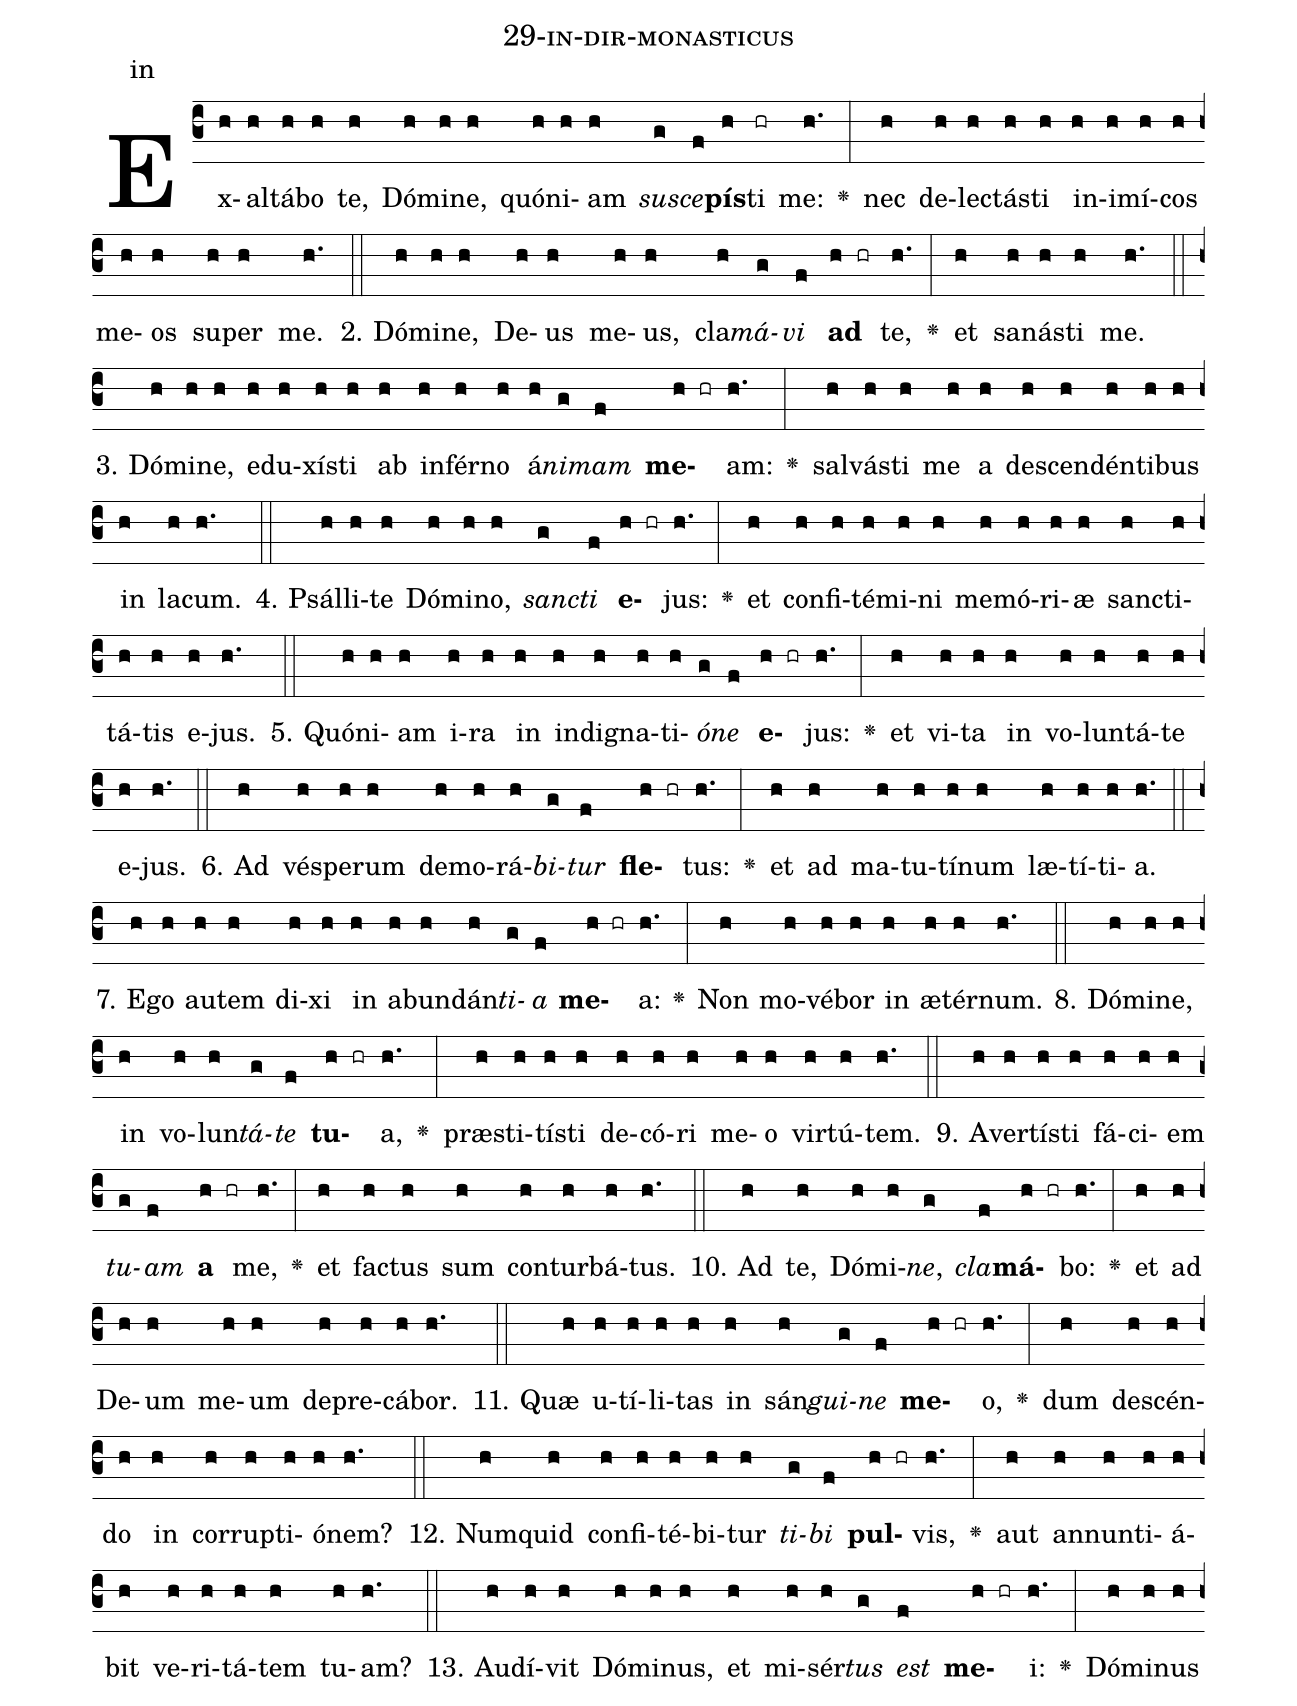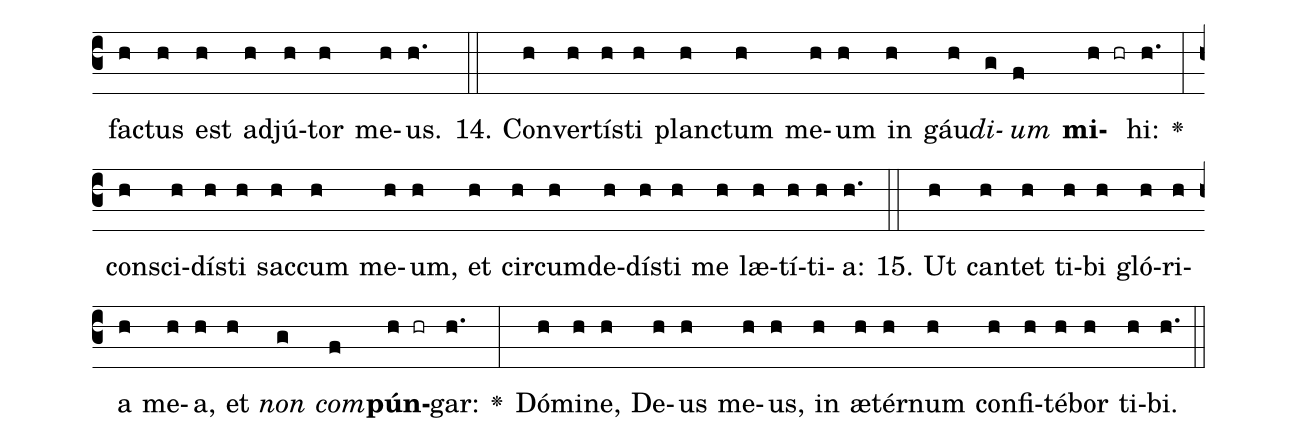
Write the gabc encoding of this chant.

name: 29-in-dir-monasticus;
annotation: in;
%%
(c3)Ex(h)al(h)tá(h)bo(h) te,(h) Dó(h)mi(h)ne,(h) quón(h)i(h)am(h) <i>su</i>(g)<i>sce</i>(f)<b>pís</b>(h)ti(hr) me:(h.) <v>\greheightstar</v>(:) nec(h) de(h)lec(h)tás(h)ti(h) in(h)i(h)mí(h)cos(h) me(h)os(h) su(h)per(h) me.(h.) (::)
2. Dó(h)mi(h)ne,(h) De(h)us(h) me(h)us,(h) cla(h)<i>má</i>(g)<i>vi</i>(f) <b>ad</b>(h hr) te,(h.) <v>\greheightstar</v>(:) et(h) sa(h)nás(h)ti(h) me.(h.) (::)
3. Dó(h)mi(h)ne,(h) e(h)du(h)xís(h)ti(h) ab(h) in(h)fér(h)no(h) á(h)<i>ni</i>(g)<i>mam</i>(f) <b>me</b>(h hr)am:(h.) <v>\greheightstar</v>(:) sal(h)vás(h)ti(h) me(h) a(h) de(h)scen(h)dén(h)ti(h)bus(h) in(h) la(h)cum.(h.) (::)
4. Psál(h)li(h)te(h) Dó(h)mi(h)no,(h) <i>sanc</i>(g)<i>ti</i>(f) <b>e</b>(h hr)jus:(h.) <v>\greheightstar</v>(:) et(h) con(h)fi(h)té(h)mi(h)ni(h) me(h)mó(h)ri(h)æ(h) sanc(h)ti(h)tá(h)tis(h) e(h)jus.(h.) (::)
5. Quón(h)i(h)am(h) i(h)ra(h) in(h) in(h)di(h)gna(h)ti(h)<i>ó</i>(g)<i>ne</i>(f) <b>e</b>(h hr)jus:(h.) <v>\greheightstar</v>(:) et(h) vi(h)ta(h) in(h) vo(h)lun(h)tá(h)te(h) e(h)jus.(h.) (::)
6. Ad(h) vés(h)pe(h)rum(h) de(h)mo(h)rá(h)<i>bi</i>(g)<i>tur</i>(f) <b>fle</b>(h hr)tus:(h.) <v>\greheightstar</v>(:) et(h) ad(h) ma(h)tu(h)tí(h)num(h) læ(h)tí(h)ti(h)a.(h.) (::)
7. E(h)go(h) au(h)tem(h) di(h)xi(h) in(h) ab(h)un(h)dán(h)<i>ti</i>(g)<i>a</i>(f) <b>me</b>(h hr)a:(h.) <v>\greheightstar</v>(:) Non(h) mo(h)vé(h)bor(h) in(h) æ(h)tér(h)num.(h.) (::)
8. Dó(h)mi(h)ne,(h) in(h) vo(h)lun(h)<i>tá</i>(g)<i>te</i>(f) <b>tu</b>(h hr)a,(h.) <v>\greheightstar</v>(:) præ(h)sti(h)tís(h)ti(h) de(h)có(h)ri(h) me(h)o(h) vir(h)tú(h)tem.(h.) (::)
9. A(h)ver(h)tís(h)ti(h) fá(h)ci(h)em(h) <i>tu</i>(g)<i>am</i>(f) <b>a</b>(h hr) me,(h.) <v>\greheightstar</v>(:) et(h) fac(h)tus(h) sum(h) con(h)tur(h)bá(h)tus.(h.) (::)
10. Ad(h) te,(h) Dó(h)mi(h)<i>ne</i>,(g) <i>cla</i>(f)<b>má</b>(h hr)bo:(h.) <v>\greheightstar</v>(:) et(h) ad(h) De(h)um(h) me(h)um(h) de(h)pre(h)cá(h)bor.(h.) (::)
11. Quæ(h) u(h)tí(h)li(h)tas(h) in(h) sán(h)<i>gui</i>(g)<i>ne</i>(f) <b>me</b>(h hr)o,(h.) <v>\greheightstar</v>(:) dum(h) de(h)scén(h)do(h) in(h) cor(h)rup(h)ti(h)ó(h)nem?(h.) (::)
12. Num(h)quid(h) con(h)fi(h)té(h)bi(h)tur(h) <i>ti</i>(g)<i>bi</i>(f) <b>pul</b>(h hr)vis,(h.) <v>\greheightstar</v>(:) aut(h) an(h)nun(h)ti(h)á(h)bit(h) ve(h)ri(h)tá(h)tem(h) tu(h)am?(h.) (::)
13. Au(h)dí(h)vit(h) Dó(h)mi(h)nus,(h) et(h) mi(h)sér(h)<i>tus</i>(g) <i>est</i>(f) <b>me</b>(h hr)i:(h.) <v>\greheightstar</v>(:) Dó(h)mi(h)nus(h) fac(h)tus(h) est(h) ad(h)jú(h)tor(h) me(h)us.(h.) (::)
14. Con(h)ver(h)tís(h)ti(h) planc(h)tum(h) me(h)um(h) in(h) gáu(h)<i>di</i>(g)<i>um</i>(f) <b>mi</b>(h hr)hi:(h.) <v>\greheightstar</v>(:) con(h)sci(h)dís(h)ti(h) sac(h)cum(h) me(h)um,(h) et(h) cir(h)cum(h)de(h)dís(h)ti(h) me(h) læ(h)tí(h)ti(h)a:(h.) (::)
15. Ut(h) can(h)tet(h) ti(h)bi(h) gló(h)ri(h)a(h) me(h)a,(h) et(h) <i>non</i>(g) <i>com</i>(f)<b>pún</b>(h hr)gar:(h.) <v>\greheightstar</v>(:) Dó(h)mi(h)ne,(h) De(h)us(h) me(h)us,(h) in(h) æ(h)tér(h)num(h) con(h)fi(h)té(h)bor(h) ti(h)bi.(h.) (::)
